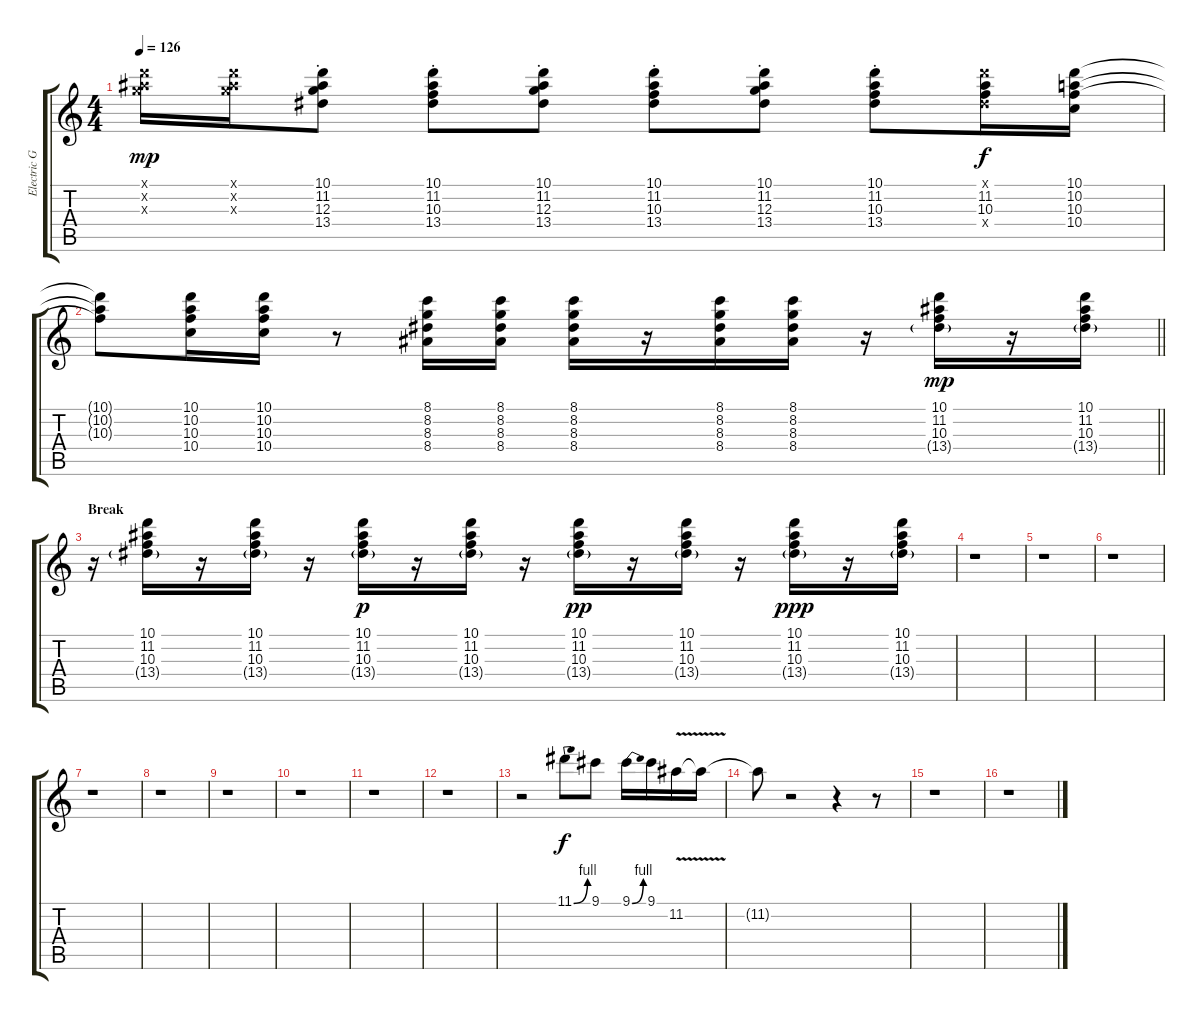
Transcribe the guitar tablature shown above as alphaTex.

\track ("Electric Guitar (Riff)" "Electric G") {instrument electricguitarclean}
\staff {score tabs}
\tuning (E4 B3 G3 D3 A2 E2) {hide}
\ts (4 4)
\tempo 126
\clef g2
\ks c
(10.1{x} 11.2{x} 12.3{x}).16{dy mp} (10.1{x} 11.2{x} 12.3{x}).16 (10.1{st} 11.2{st} 12.3{st} 13.4{st}).8 (10.1{st} 11.2{st} 10.3{st} 13.4{st}).8 (10.1{st} 11.2{st} 12.3{st} 13.4{st}).8 (10.1{st} 11.2{st} 10.3{st} 13.4{st}).8 (10.1{st} 11.2{st} 12.3{st} 13.4{st}).8 (10.1{st} 11.2{st} 10.3{st} 13.4{st}).8 (10.1{x} 11.2 10.3 13.4{x}).16{dy f} (10.1 10.2 10.3 10.4).16 |
\barLineRight lightlight
(10.1{t} 10.2{t} 10.3{t}).8 (10.1 10.2 10.3 10.4).16 (10.1 10.2 10.3 10.4).16 r.8 (8.1 8.2 8.3 8.4).16 (8.1 8.2 8.3 8.4).16 (8.1 8.2 8.3 8.4).16 r.16 (8.1 8.2 8.3 8.4).16 (8.1 8.2 8.3 8.4).16 r.16 (10.1 11.2 10.3 13.4{g}).16{dy mp} r.16 (10.1 11.2 10.3 13.4{g}).16 |
\section ("" "Break")
r.16 (10.1 11.2 10.3 13.4{g}).16 r.16 (10.1 11.2 10.3 13.4{g}).16 r.16 (10.1 11.2 10.3 13.4{g}).16{dy p} r.16 (10.1 11.2 10.3 13.4{g}).16 r.16 (10.1 11.2 10.3 13.4{g}).16{dy pp} r.16 (10.1 11.2 10.3 13.4{g}).16 r.16 (10.1 11.2 10.3 13.4{g}).16{dy ppp} r.16 (10.1 11.2 10.3 13.4{g}).16 |
r.1 |
r.1 |
r.1 |
r.1 |
r.1 |
r.1 |
r.1 |
r.1 |
r.1 |
r.2{volume 10 instrument distortionguitar} 11.1{be (bend 0 0 60 4)}.8{dy f} 9.1.8 9.1{be (bend 0 0 60 4)}.16 9.1.16 11.2{v}.16 11.2{t}.16 |
11.2{t}.8 r.2 r.4 r.8 |
r.1 |
r.1
